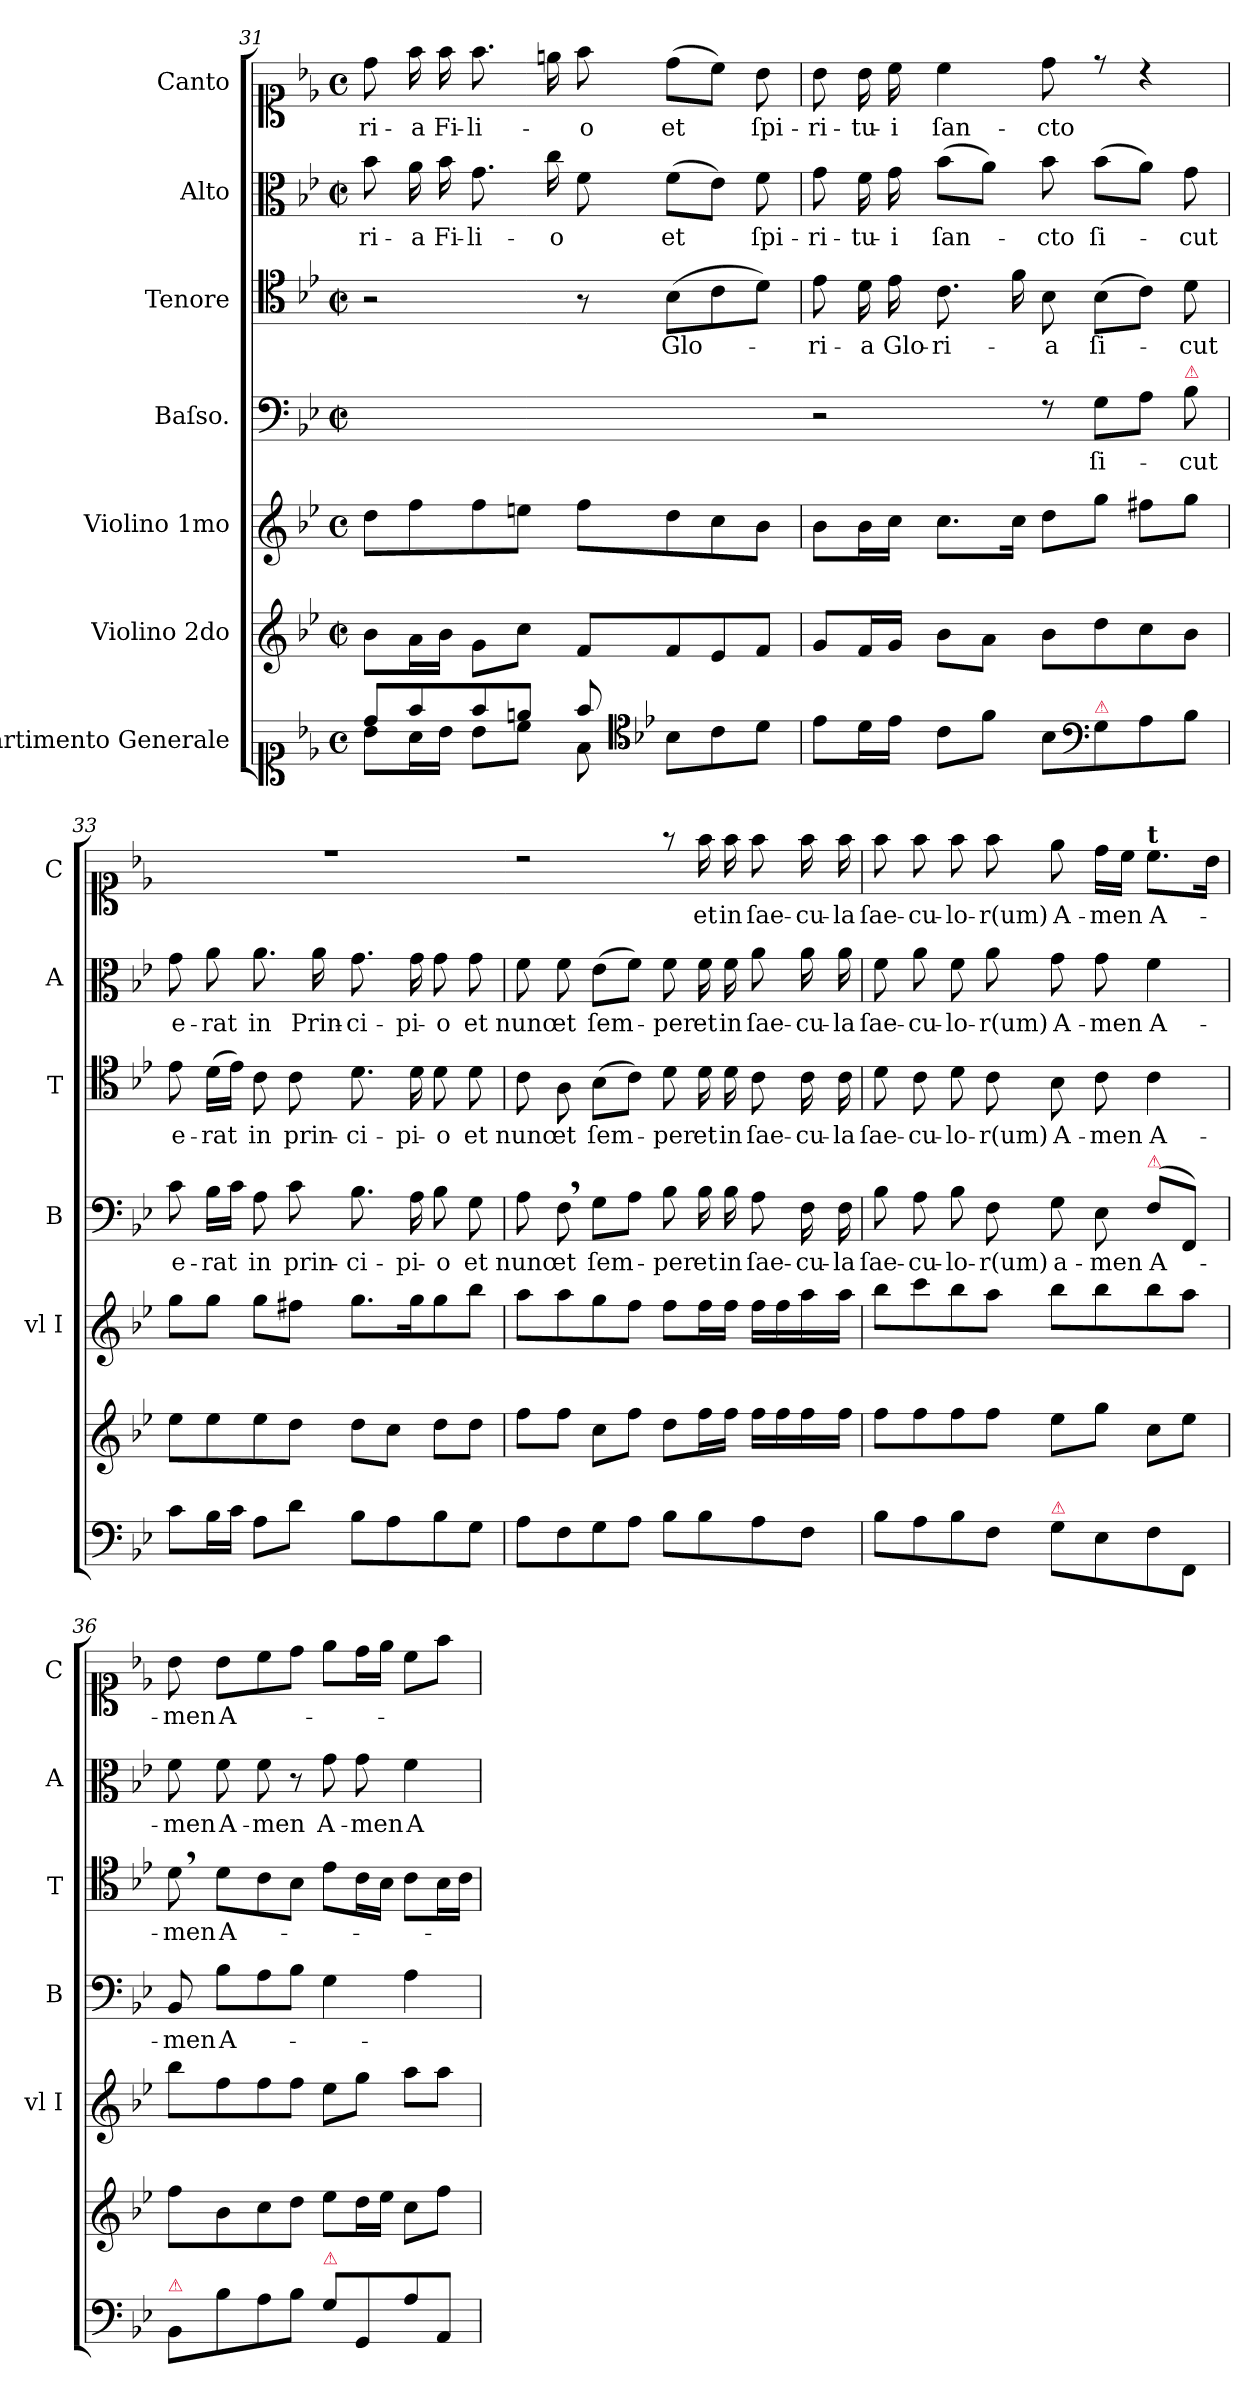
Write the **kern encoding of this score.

**kern	**kern	**kern	**kern	**text	**kern	**text	**kern	**text	**kern	**text
*part7	*part6	*part5	*part4	*part4	*part3	*part3	*part2	*part2	*part1	*part1
*staff7	*staff6	*staff5	*staff4	*staff4	*staff3	*staff3	*staff2	*staff2	*staff1	*staff1
*I"Partimento Generale	*I"Violino 2do	*I"Violino 1mo	*I"Baſso.	*	*I"Tenore	*	*I"Alto	*	*I"Canto	*
*	*	*I'vl I	*I'B	*	*I'T	*	*I'A	*	*I'C	*
*clefC1	*clefG2	*clefG2	*clefF4	*	*clefC4	*	*clefC3	*	*clefC1	*
*k[b-e-]	*k[b-e-]	*k[b-e-]	*k[b-e-]	*	*k[b-e-]	*	*k[b-e-]	*	*k[b-e-]	*
*	*B-:	*B-:	*B-:	*	*B-:	*	*B-:	*	*B-:	*
*M4/4	*M2/2	*M4/4	*M2/2	*	*M2/2	*	*M2/2	*	*M4/4	*
*met(c)	*met(c|)	*met(c)	*met(c|)	*	*met(c|)	*	*met(c|)	*	*met(c)	*
=31	=31	=31	=31	=31	=31	=31	=31	=31	=31	=31
*^	*	*	*	*	*	*	*	*	*	*
8dd/L	8b-\L	8b-\L	8dd\L	1ryy	.	2r	.	8b-\	-ri-	8dd\	-ri-
8ff/	16a\L	16a\L	8ff\	.	.	.	.	16a\	-a	16ff\	-a
.	16b-\JJ	16b-\JJ	.	.	.	.	.	16b-\	Fi-	16ff\	Fi-
8ff/	8b-\L	8g\L	8ff\	.	.	.	.	8.g\	-li-	8.ff\	-li-
8een/J	8cc\J	8cc\J	8een\J	.	.	.	.	.	.	.	.
.	.	.	.	.	.	.	.	16cc\	-o	16een\	.
8ff/	8f\	8f/L	8ff\L	.	.	8r	.	8f\	.	8ff\	-o
*clefC4	*	*	*	*	*	*	*	*	*	*	*
*k[b-e-]	*	*	*	*	*	*	*	*	*	*	*
8B-\L	4ryy	8f/	8dd\	.	.	(>8B-\L	Glo-	(>8f\L	et	(>8dd\L	et
8c\	.	8e-/	8cc\	.	.	8c\	.	8e-\J)	.	8cc\J)	.
8d\J	8ryy	8f/J	8b-\J	.	.	8d\J)	.	8f\	ſpi-	8b-\	ſpi-
*v	*v	*	*	*	*	*	*	*	*	*	*
=32	=32	=32	=32-	=32	=32	=32	=32	=32	=32	=32
8e-\L	8g/L	8b-\L	2r	.	8e-\	-ri-	8g\	-ri-	8b-\	-ri-
16d\L	16f/L	16b-\L	.	.	16d\	-a	16f\	-tu-	16b-\	-tu-
!	!	!	!	!	!	!LO:LY:i	!	!	!	!
16e-\JJ	16g/JJ	16cc\JJ	.	.	16e-\	Glo-	16g\	-i	16cc\	-i
!	!	!	!	!	!	!LO:LY:i	!	!	!	!
8c\L	8b-\L	8.cc\L	.	.	8.c\	-ri-	(>8b-\L	ſan-	4cc\	ſan-
8f\J	8a\J	.	.	.	.	.	8a\J)	.	.	.
.	.	16cc\Jk	.	.	16f\	.	.	.	.	.
!	!	!	!	!	!	!LO:LY:i	!	!	!	!
8B-\L	8b-\L	8dd\L	8rF	.	8B-\	-a	8b-\	-cto	8dd\	-cto
*clefF4	*	*	*	*	*	*	*	*	*	*
*k[b-e-]	*	*	*	*	*	*	*	*	*	*
!LO:TX:a:color=crimson:t=⚠	!	!	!	!	!	!	!	!	!	!
8G\	8dd\	8gg\J	8G\L	ſi-	(>8B-\L	ſi-	(>8b-\L	ſi-	8rdd	.
8A\	8cc\	8ff#X\L	8A\J	.	8c\J)	.	8a\J)	.	4rb	.
!	!	!	!LO:TX:a:color=crimson:t=⚠	!	!	!	!	!	!	!
8B-\J	8b-\J	8gg\J	8B-\	-cut	8d\	-cut	8g\	-cut	.	.
=33	=33	=33	=33	=33	=33	=33	=33	=33	=33	=33
8c\L	8ee-\L	8gg\L	8c\	e-	8e-\	e-	8g\	e-	1rdd	.
16B-\L	8ee-\	8gg\J	16B-\LL	-rat	(>16d\LL	-rat	8a\	-rat	.	.
16c\JJ	.	.	16c\JJ	.	16e-\JJ)	.	.	.	.	.
8A\L	8ee-\	8gg\L	8A\	in	8c\	in	8.a\	in	.	.
8d\J	8dd\J	8ff#X\J	8c\	prin-	8c\	prin-	.	.	.	.
.	.	.	.	.	.	.	16a\	Prin-	.	.
8B-\L	8dd\L	8.gg\L	8.B-\	-ci-	8.d\	-ci-	8.g\	-ci-	.	.
8A\	8cc\J	.	.	.	.	.	.	.	.	.
.	.	16gg\K	16A\	-pi-	16d\	-pi-	16g\	-pi-	.	.
8B-\	8dd\L	8gg\	8B-\	-o	8d\	-o	8g\	-o	.	.
8G\J	8dd\J	8bb-\J	8G\	et	8d\	et	8g\	et	.	.
=34	=34	=34	=34	=34-	=34	=34-	=34	=34-	=34-	=34-
8A\L	8ff\L	8aa\L	8A\	nunc	8c\	nunc	8f\	nunc	2rb	.
8F\	8ff\J	8aa\	8F,<\	et	8A\	et	8f\	et	.	.
8G\	8cc\L	8gg\	8G\L	ſem-	(>8B-\L	ſem-	(>8e-\L	ſem-	.	.
8A\J	8ff\J	8ff\J	8A\J	.	8c\J)	.	8f\J)	.	.	.
8B-\L	8dd\L	8ff\L	8B-\	-per	8d\	-per	8f\	-per	8rff	.
8B-\	16ff\L	16ff\L	16B-\	et	16d\	et	16f\	et	16ff\	et
.	16ff\JJ	16ff\JJ	16B-\	in	16d\	in	16f\	in	16ff\	in
8A\	16ff\LL	16ff\LL	8A\	ſae-	8c\	ſae-	8a\	ſae-	8ff\	ſae-
.	16ff\	16ff\	.	.	.	.	.	.	.	.
8F\J	16ff\	16aa\	16F\	-cu-	16c\	-cu-	16a\	-cu-	16ff\	-cu-
.	16ff\JJ	16aa\JJ	16F\	-la	16c\	-la	16a\	-la	16ff\	-la
=35	=35	=35	=35	=35	=35	=35	=35	=35	=35	=35
8B-\L	8ff\L	8bb-\L	8B-\	ſae-	8d\	ſae-	8f\	ſae-	8ff\	ſae-
8A\	8ff\	8ccc\	8A\	-cu-	8c\	-cu-	8a\	-cu-	8ff\	-cu-
8B-\	8ff\	8bb-\	8B-\	-lo-	8d\	-lo-	8f\	-lo-	8ff\	-lo-
8F\J	8ff\J	8aa\J	8F\	-r(um)	8c\	-r(um)	8a\	-r(um)	8ff\	-r(um)
!LO:TX:a:color=crimson:t=⚠	!	!	!	!	!	!	!	!	!	!
8G\L	8ee-\L	8bb-\L	8G\	a-	8B-\	A-	8g\	A-	8ee-\	A-
8E-\	8gg\J	8bb-\	8E-\	-men	8c\	-men	8g\	-men	16dd\LL	-men
.	.	.	.	.	.	.	.	.	16cc\JJ	.
!	!	!	!	!	!	!	!	!	!LO:TX:a:B:t=t	!
!	!	!	!LO:TX:a:color=crimson:t=⚠	!	!	!	!	!	!	!
8F\	8cc\L	8bb-\	(>8F\L	A-	4c\	A-	4f\	A-	8.cc\L	A-
8FF/J	8ee-\J	8aa\J	8FF/J)	.	.	.	.	.	.	.
.	.	.	.	.	.	.	.	.	16b-\Jk	.
=36	=36	=36	=36	=36	=36	=36	=36	=36	=36	=36
!LO:TX:a:color=crimson:t=⚠	!	!	!	!	!	!	!	!	!	!
8BB-/L	8ff\L	8bb-\L	8BB-/	-men	8d,<\	-men	8f\	-men	8b-\	-men
!	!	!	!	!	!	!	!	!LO:LY:i	!	!
8B-\	8b-\	8ff\	8B-\L	A-	8d\L	A-	8f\	A-	8b-\L	A-
!	!	!	!	!	!	!	!	!LO:LY:i	!	!
8A\	8cc\	8ff\	8A\	.	8c\	.	8f\	-men	8cc\	.
8B-\J	8dd\J	8ff\J	8B-\J	.	8B-\J	.	8r	.	8dd\J	.
!LO:TX:a:color=crimson:t=⚠	!	!	!	!	!	!	!	!	!	!
8G\L	8ee-\L	8ee-\L	4G\	.	8e-\L	.	8g\	A-	8ee-\L	.
8GG/	16dd\L	8gg\J	.	.	16c\L	.	8g\	-men	16dd\L	.
.	16ee-\JJ	.	.	.	16B-\JJ	.	.	.	16ee-\JJ	.
8A\	8cc\L	8aa\L	4A\	.	8c\L	.	4f\	A-	8cc\L	.
8AA/J	8ff\J	8aa\J	.	.	16B-\L	.	.	.	8ff\J	.
.	.	.	.	.	16c\JJ	.	.	.	.	.
=	=	=	=	=	=	=	=	=	=	=
*-	*-	*-	*-	*-	*-	*-	*-	*-	*-	*-
